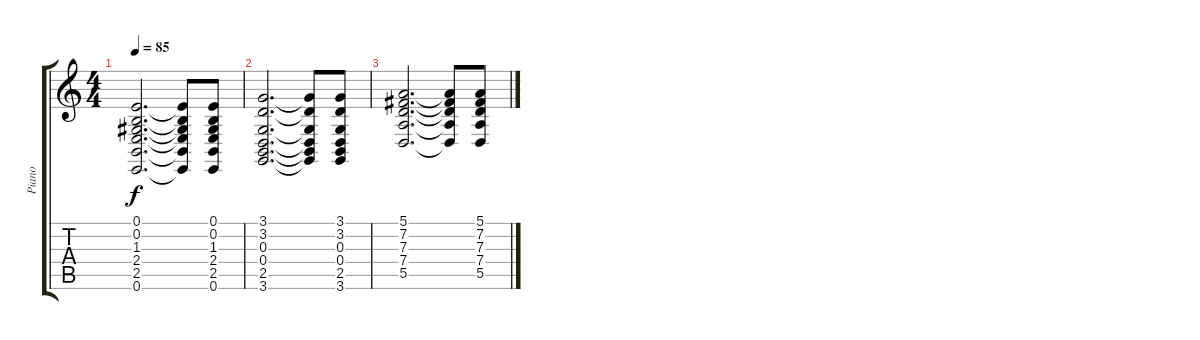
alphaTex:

\track ("Piano" "Piano") {instrument brightacousticpiano}
\staff {score tabs}
\tuning (E4 B3 G3 D3 A2 E2) {hide}
\ts (4 4)
\tempo 85
\clef g2
\ks c
(0.1 0.2 1.3 2.4 2.5 0.6).2{d dy f} (0.1{t} 0.2{t} 1.3{t} 2.4{t} 2.5{t} 0.6{t}).8 (0.1 0.2 1.3 2.4 2.5 0.6).8 |
(3.1 3.2 0.3 0.4 2.5 3.6).2{d} (3.1{t} 3.2{t} 0.3{t} 0.4{t} 2.5{t} 3.6{t}).8 (3.1 3.2 0.3 0.4 2.5 3.6).8 |
(5.1 7.2 7.3 7.4 5.5).2{d} (5.1{t} 7.2{t} 7.3{t} 7.4{t} 5.5{t}).8 (5.1 7.2 7.3 7.4 5.5).8
